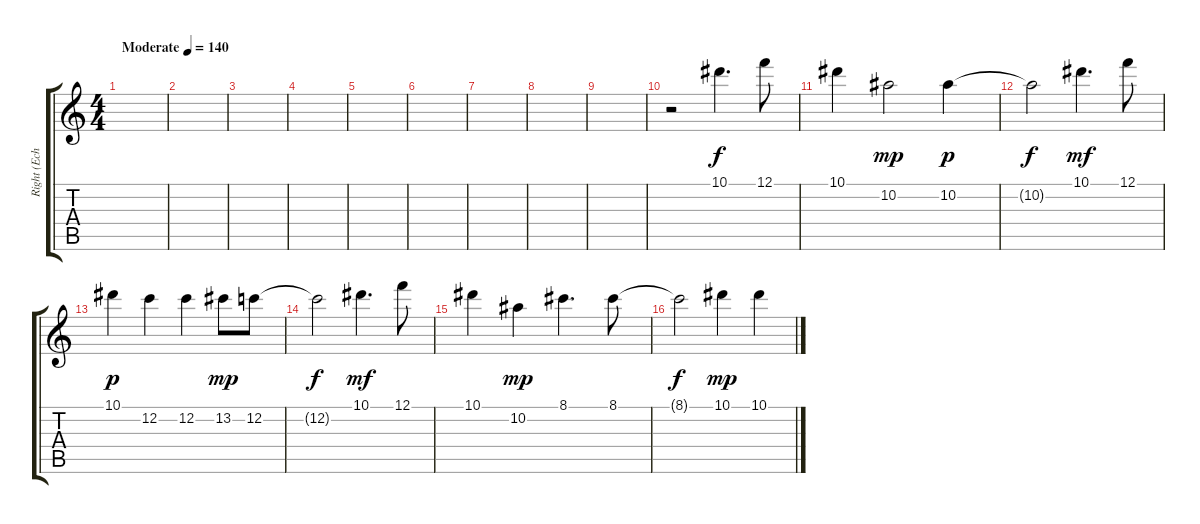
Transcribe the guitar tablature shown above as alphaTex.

\track ("Right (Echo)" "Right (Ech") {instrument brightacousticpiano}
\staff {score tabs}
\tuning (F5 C5 Ab4 Eb4 Bb3 F3) {hide}
\ts (4 4)
\tempo (140 "Moderate")
\clef g2
\ks c
|
|
|
|
|
|
|
|
|
r.2 10.1.4{d} 12.1.8 |
10.1.4 10.2.2{dy mp} 10.2.4{dy p} |
10.2{t}.2{dy f} 10.1.4{d dy mf} 12.1.8 |
10.1.4{dy p} 12.2.4 12.2.4 13.2.8{dy mp} 12.2.8 |
12.2{t}.2{dy f} 10.1.4{d dy mf} 12.1.8 |
10.1.4 10.2.4{dy mp} 8.1.4{d} 8.1.8 |
8.1{t}.2{dy f} 10.1.4{dy mp} 10.1.4
